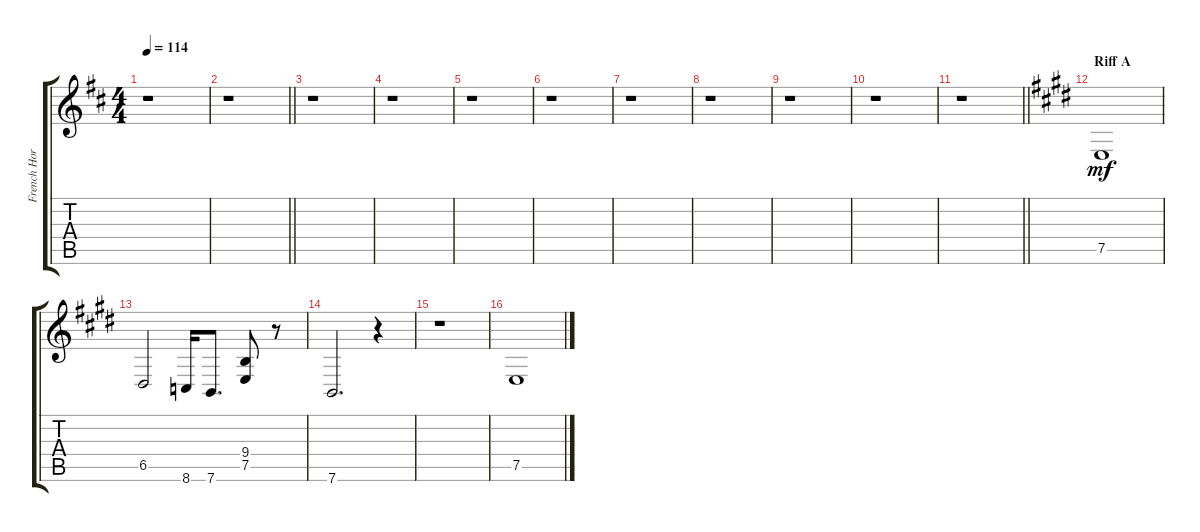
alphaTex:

\track ("French Horn" "French Hor") {instrument frenchhorn}
\staff {score tabs}
\tuning (E4 B3 G3 D3 A2 E2) {hide}
\ts (4 4)
\tempo 114
\clef g2
\ks bminor
r.1{dy mf} |
\barLineRight lightlight
r.1 |
r.1 |
r.1 |
r.1 |
r.1 |
r.1 |
r.1 |
r.1 |
r.1 |
\barLineRight lightlight
r.1 |
\section ("" "Riff A")
\ks e
7.5.1{balance 8} |
6.5.2 8.6.16 7.6.8{d} (9.4 7.5).8 r.8 |
7.6.2{d} r.4 |
r.1 |
7.5.1
